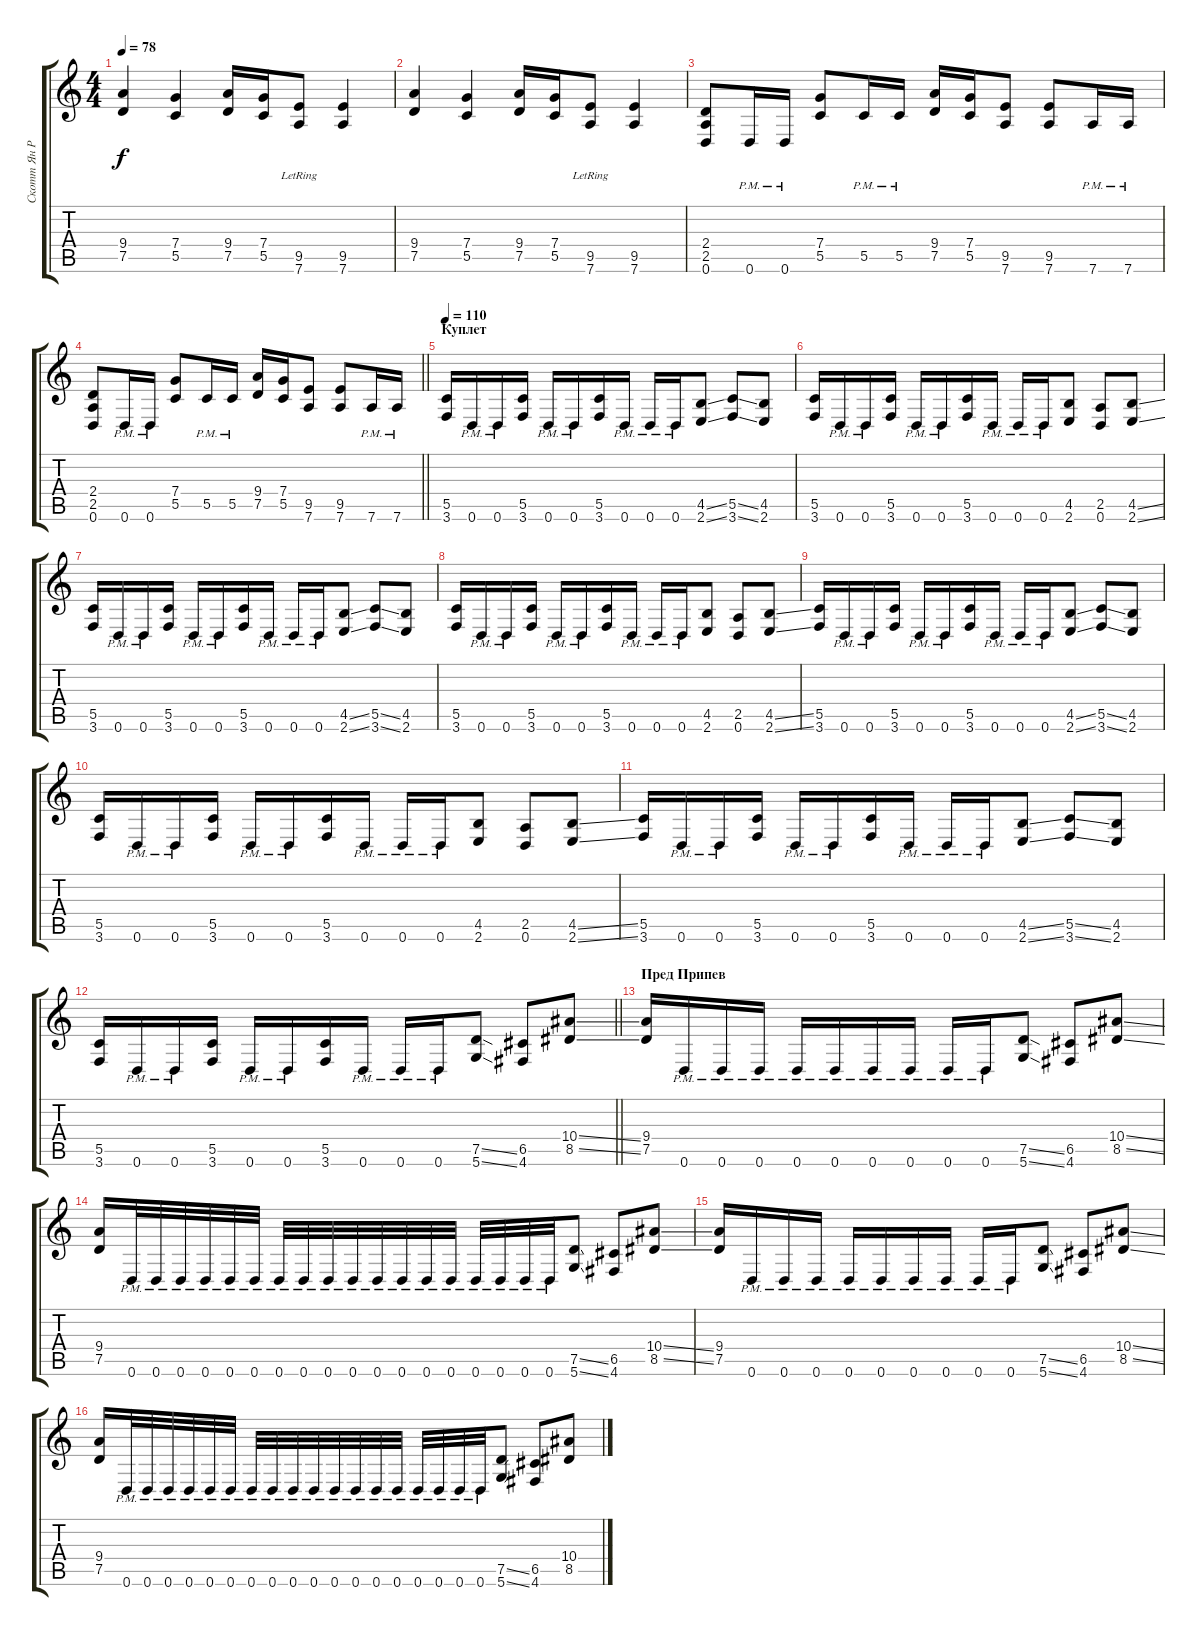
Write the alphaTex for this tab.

\track ("Скотт Ян Розенфелд" "Скотт Ян Р") {instrument distortionguitar}
\staff {score tabs}
\tuning (D4 A3 F3 C3 G2 D2) {hide}
\ts (4 4)
\tempo 78
\clef g2
\ks c
(9.4 7.5).4{dy f} (7.4 5.5).4 (9.4 7.5).16 (7.4 5.5).16 (9.5 7.6{lr}).8 (9.5 7.6).4 |
(9.4 7.5).4 (7.4 5.5).4 (9.4 7.5).16 (7.4 5.5).16 (9.5 7.6{lr}).8 (9.5 7.6).4 |
(2.4 2.5 0.6).8 0.6{pm}.16 0.6{pm}.16 (7.4 5.5).8 5.5{pm}.16 5.5{pm}.16 (9.4 7.5).16 (7.4 5.5).16 (9.5 7.6).8 (9.5 7.6).8 7.6{pm}.16 7.6{pm}.16 |
\barLineRight lightlight
(2.4 2.5 0.6).8 0.6{pm}.16 0.6{pm}.16 (7.4 5.5).8 5.5{pm}.16 5.5{pm}.16 (9.4 7.5).16 (7.4 5.5).16 (9.5 7.6).8 (9.5 7.6).8 7.6{pm}.16 7.6{pm}.16 |
\section ("" "Куплет")
\tempo 110
(5.5 3.6).16 0.6{pm}.16 0.6{pm}.16 (5.5 3.6).16 0.6{pm}.16 0.6{pm}.16 (5.5 3.6).16 0.6{pm}.16 0.6{pm}.16 0.6{pm}.16 (4.5{ss} 2.6{ss}).8 (5.5{ss} 3.6{ss}).8 (4.5 2.6).8 |
(5.5 3.6).16 0.6{pm}.16 0.6{pm}.16 (5.5 3.6).16 0.6{pm}.16 0.6{pm}.16 (5.5 3.6).16 0.6{pm}.16 0.6{pm}.16 0.6{pm}.16 (4.5 2.6).8 (2.5 0.6).8 (4.5{ss} 2.6{ss}).8 |
(5.5 3.6).16 0.6{pm}.16 0.6{pm}.16 (5.5 3.6).16 0.6{pm}.16 0.6{pm}.16 (5.5 3.6).16 0.6{pm}.16 0.6{pm}.16 0.6{pm}.16 (4.5{ss} 2.6{ss}).8 (5.5{ss} 3.6{ss}).8 (4.5 2.6).8 |
(5.5 3.6).16 0.6{pm}.16 0.6{pm}.16 (5.5 3.6).16 0.6{pm}.16 0.6{pm}.16 (5.5 3.6).16 0.6{pm}.16 0.6{pm}.16 0.6{pm}.16 (4.5 2.6).8 (2.5 0.6).8 (4.5{ss} 2.6{ss}).8 |
(5.5 3.6).16 0.6{pm}.16 0.6{pm}.16 (5.5 3.6).16 0.6{pm}.16 0.6{pm}.16 (5.5 3.6).16 0.6{pm}.16 0.6{pm}.16 0.6{pm}.16 (4.5{ss} 2.6{ss}).8 (5.5{ss} 3.6{ss}).8 (4.5 2.6).8 |
(5.5 3.6).16 0.6{pm}.16 0.6{pm}.16 (5.5 3.6).16 0.6{pm}.16 0.6{pm}.16 (5.5 3.6).16 0.6{pm}.16 0.6{pm}.16 0.6{pm}.16 (4.5 2.6).8 (2.5 0.6).8 (4.5{ss} 2.6{ss}).8 |
(5.5 3.6).16 0.6{pm}.16 0.6{pm}.16 (5.5 3.6).16 0.6{pm}.16 0.6{pm}.16 (5.5 3.6).16 0.6{pm}.16 0.6{pm}.16 0.6{pm}.16 (4.5{ss} 2.6{ss}).8 (5.5{ss} 3.6{ss}).8 (4.5 2.6).8 |
\barLineRight lightlight
(5.5 3.6).16 0.6{pm}.16 0.6{pm}.16 (5.5 3.6).16 0.6{pm}.16 0.6{pm}.16 (5.5 3.6).16 0.6{pm}.16 0.6{pm}.16 0.6{pm}.16 (7.5{ss} 5.6{ss}).8 (6.5 4.6).8 (10.4{ss} 8.5{ss}).8 |
\section ("" "Пред Припев")
(9.4 7.5).16 0.6{pm}.16 0.6{pm}.16 0.6{pm}.16 0.6{pm}.16 0.6{pm}.16 0.6{pm}.16 0.6{pm}.16 0.6{pm}.16 0.6{pm}.16 (7.5{ss} 5.6{ss}).8 (6.5 4.6).8 (10.4{ss} 8.5{ss}).8 |
(9.4 7.5).16 0.6{pm}.32 0.6{pm}.32 0.6{pm}.32 0.6{pm}.32 0.6{pm}.32 0.6{pm}.32 0.6{pm}.32 0.6{pm}.32 0.6{pm}.32 0.6{pm}.32 0.6{pm}.32 0.6{pm}.32 0.6{pm}.32 0.6{pm}.32 0.6{pm}.32 0.6{pm}.32 0.6{pm}.32 0.6{pm}.32 (7.5{ss} 5.6{ss}).8 (6.5 4.6).8 (10.4{ss} 8.5{ss}).8 |
(9.4 7.5).16 0.6{pm}.16 0.6{pm}.16 0.6{pm}.16 0.6{pm}.16 0.6{pm}.16 0.6{pm}.16 0.6{pm}.16 0.6{pm}.16 0.6{pm}.16 (7.5{ss} 5.6{ss}).8 (6.5 4.6).8 (10.4{ss} 8.5{ss}).8 |
(9.4 7.5).16 0.6{pm}.32 0.6{pm}.32 0.6{pm}.32 0.6{pm}.32 0.6{pm}.32 0.6{pm}.32 0.6{pm}.32 0.6{pm}.32 0.6{pm}.32 0.6{pm}.32 0.6{pm}.32 0.6{pm}.32 0.6{pm}.32 0.6{pm}.32 0.6{pm}.32 0.6{pm}.32 0.6{pm}.32 0.6{pm}.32 (7.5{ss} 5.6{ss}).8 (6.5 4.6).8 (10.4 8.5).8
